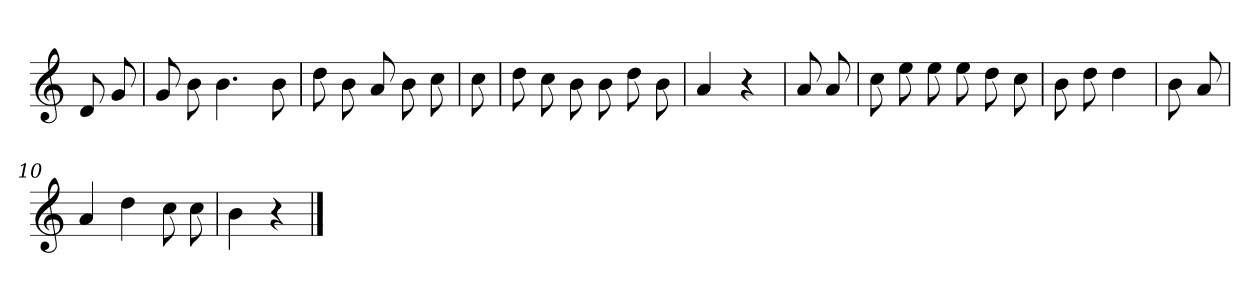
**kern
*part1
*staff1
*clefG2
*k[]
=
8d
8g
=1
8g
8b
4.b
8b
=2
8dd
8b
8a
8b
8cc
=3
8cc
=4
8dd
8cc
8b
8b
8dd
8b
=5
4a
4r
=6
8a
8a
=7
8cc
8ee
8ee
8ee
8dd
8cc
=8
8b
8dd
4dd
=9
8b
8a
=10
4a
4dd
8cc
8cc
=11
4b
4r
==
*-
